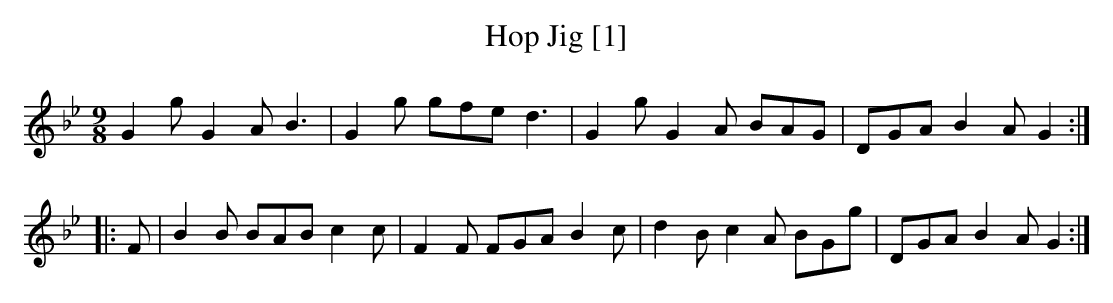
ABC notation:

X:1
T:Hop Jig [1]
M:9/8
L:1/8
K:Gmin
G2g G2A B3|G2g gfe d3|G2g G2A BAG|DGA B2A G2:|
|:F|B2B BAB c2c|F2F FGA B2c|d2B c2A BGg|DGA B2 A G2:|]
